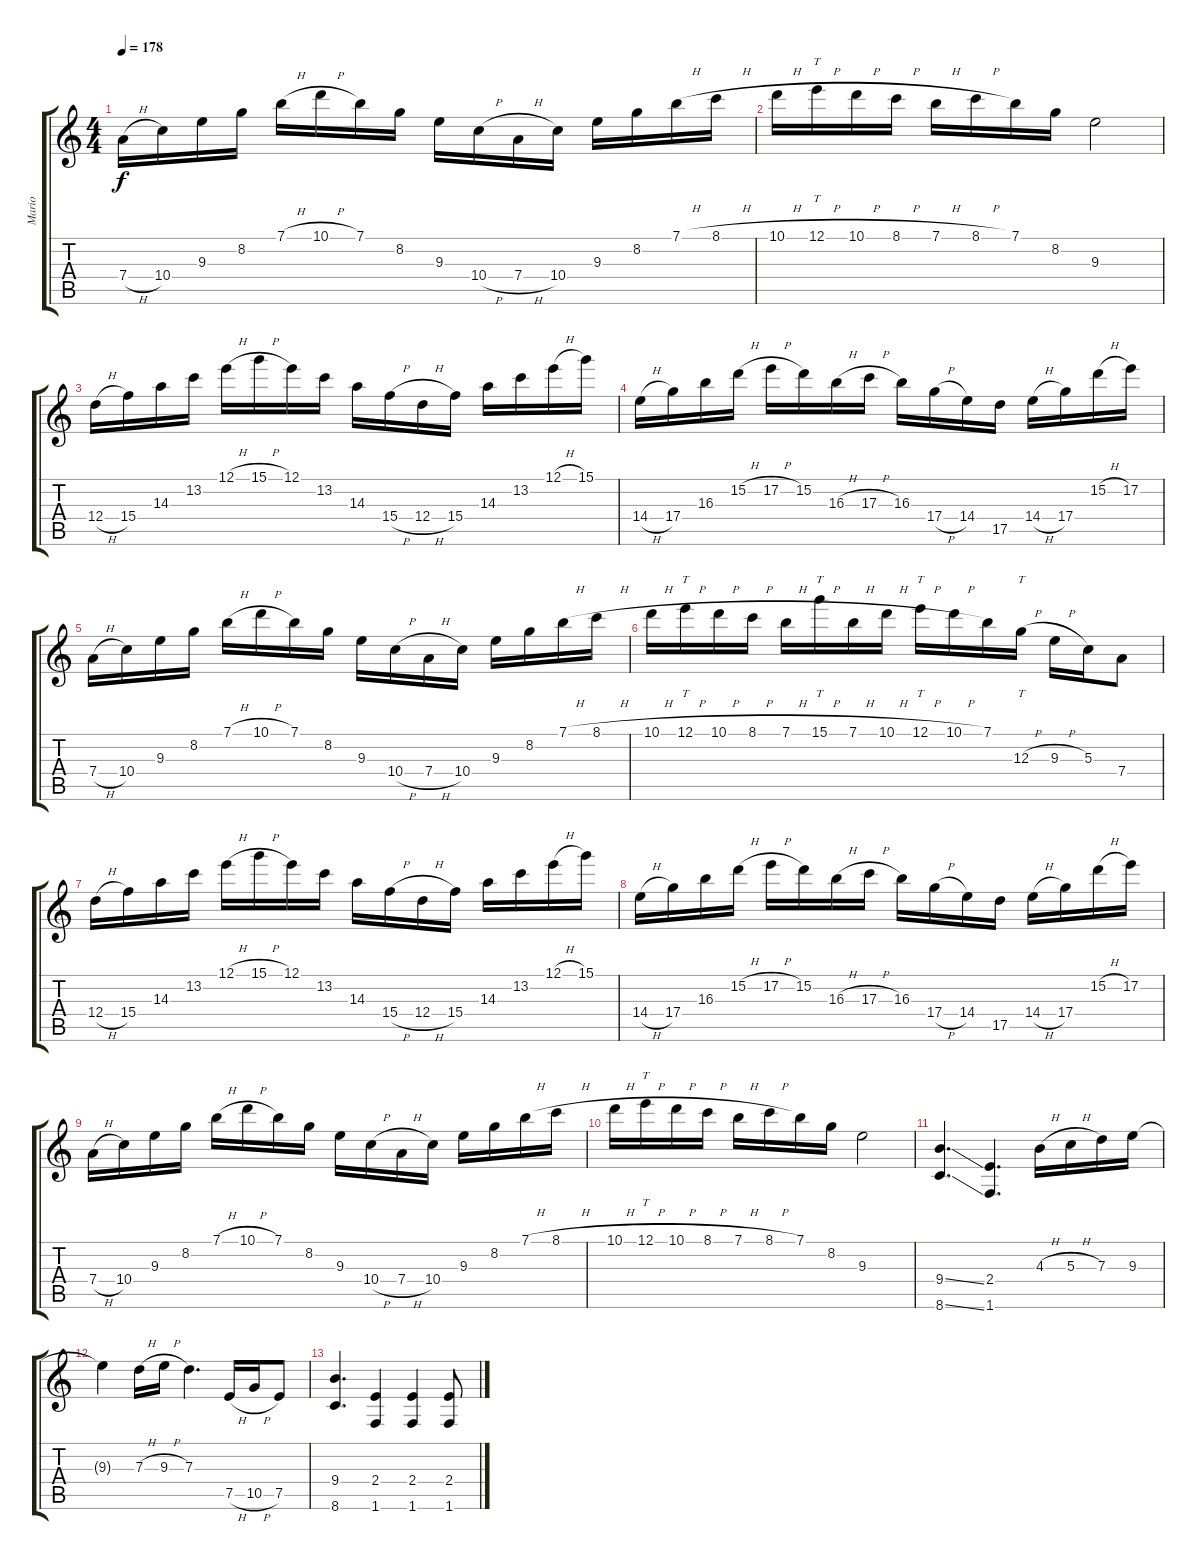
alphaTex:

\track ("Mario" "Mario") {instrument overdrivenguitar}
\staff {score tabs}
\tuning (E4 B3 G3 D3 A2 E2) {hide}
\ts (4 4)
\tempo 178
\clef g2
\ks c
7.4{h}.16{dy f} 10.4.16 9.3.16 8.2.16 7.1{h}.16 10.1{h}.16 7.1.16 8.2.16 9.3.16 10.4{h}.16 7.4{h}.16 10.4.16 9.3.16 8.2.16 7.1{h}.16 8.1{h}.16 |
10.1{h}.16 12.1{h}.16{tt} 10.1{h}.16 8.1{h}.16 7.1{h}.16 8.1{h}.16 7.1.16 8.2.16 9.3.2 |
12.4{h}.16 15.4.16 14.3.16 13.2.16 12.1{h}.16 15.1{h}.16 12.1.16 13.2.16 14.3.16 15.4{h}.16 12.4{h}.16 15.4.16 14.3.16 13.2.16 12.1{h}.16 15.1.16 |
14.4{h}.16 17.4.16 16.3.16 15.2{h}.16 17.2{h}.16 15.2.16 16.3{h}.16 17.3{h}.16 16.3.16 17.4{h}.16 14.4.16 17.5.16 14.4{h}.16 17.4.16 15.2{h}.16 17.2.16 |
7.4{h}.16 10.4.16 9.3.16 8.2.16 7.1{h}.16 10.1{h}.16 7.1.16 8.2.16 9.3.16 10.4{h}.16 7.4{h}.16 10.4.16 9.3.16 8.2.16 7.1{h}.16 8.1{h}.16 |
10.1{h}.16 12.1{h}.16{tt} 10.1{h}.16 8.1{h}.16 7.1{h}.16 15.1{h}.16{tt} 7.1{h}.16 10.1{h}.16 12.1{h}.16{tt} 10.1{h}.16 7.1.16 12.3{h}.16{tt} 9.3{h}.16 5.3.16 7.4.8 |
12.4{h}.16 15.4.16 14.3.16 13.2.16 12.1{h}.16 15.1{h}.16 12.1.16 13.2.16 14.3.16 15.4{h}.16 12.4{h}.16 15.4.16 14.3.16 13.2.16 12.1{h}.16 15.1.16 |
14.4{h}.16 17.4.16 16.3.16 15.2{h}.16 17.2{h}.16 15.2.16 16.3{h}.16 17.3{h}.16 16.3.16 17.4{h}.16 14.4.16 17.5.16 14.4{h}.16 17.4.16 15.2{h}.16 17.2.16 |
7.4{h}.16 10.4.16 9.3.16 8.2.16 7.1{h}.16 10.1{h}.16 7.1.16 8.2.16 9.3.16 10.4{h}.16 7.4{h}.16 10.4.16 9.3.16 8.2.16 7.1{h}.16 8.1{h}.16 |
10.1{h}.16 12.1{h}.16{tt} 10.1{h}.16 8.1{h}.16 7.1{h}.16 8.1{h}.16 7.1.16 8.2.16 9.3.2 |
(9.4{ss} 8.6{ss}).4{d} (2.4 1.6).4{d} 4.3{h}.16 5.3{h}.16 7.3.16 9.3.16 |
9.3{t}.4 7.3{h}.16 9.3{h}.16 7.3.4{d} 7.5{h}.16 10.5{h}.16 7.5.8 |
(9.4 8.6).4{d} (2.4 1.6).4 (2.4 1.6).4 (2.4 1.6).8
